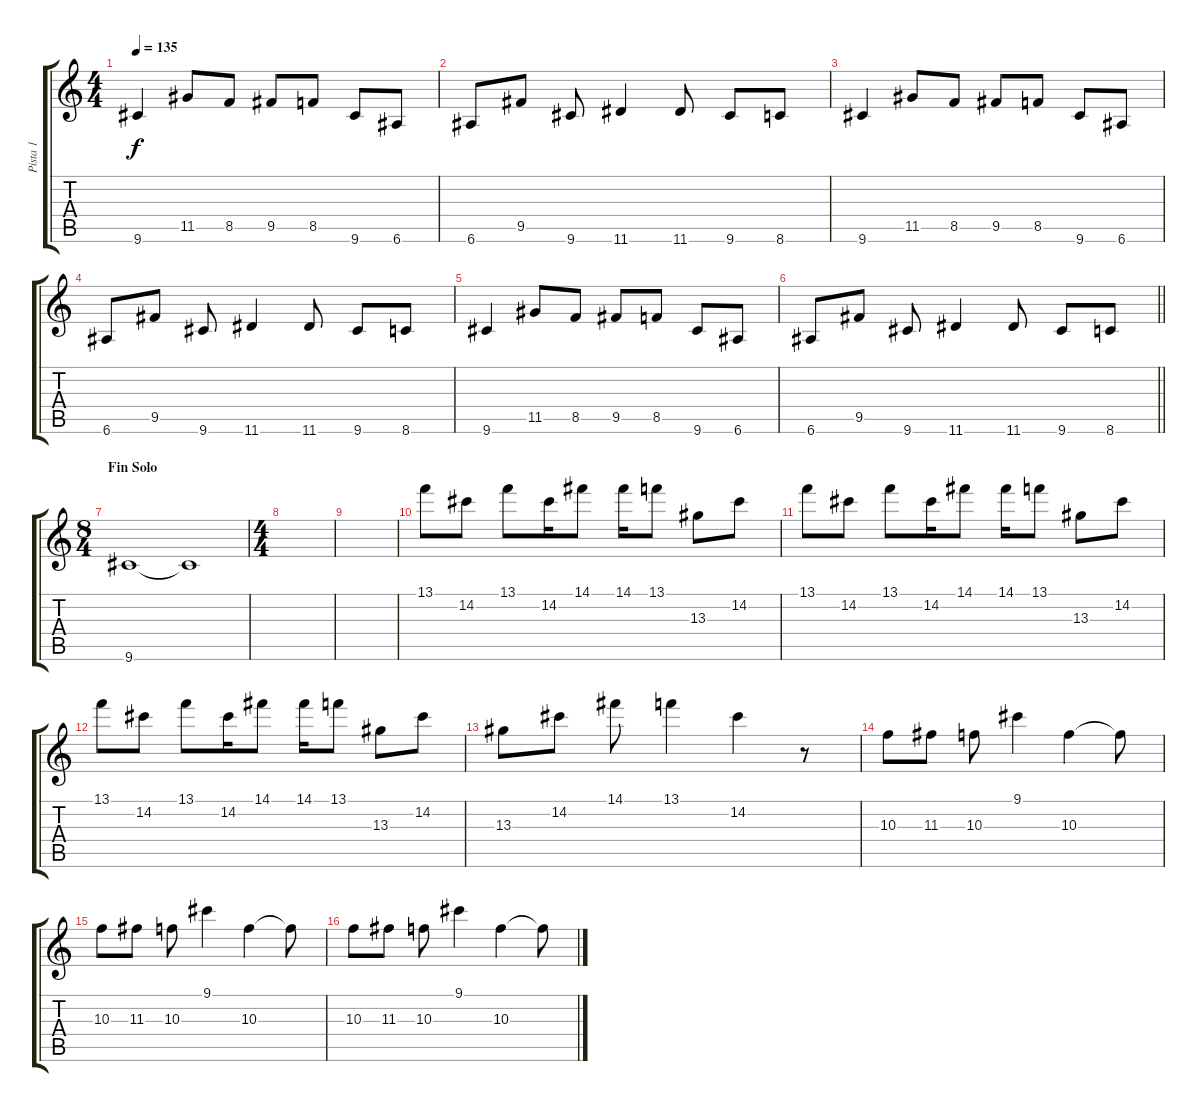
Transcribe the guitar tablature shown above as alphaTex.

\track ("Pista 1" "Pista 1") {instrument overdrivenguitar}
\staff {score tabs}
\tuning (E4 B3 G3 D3 A2 E2) {hide}
\ts (4 4)
\tempo 135
\clef g2
\ks c
9.6.4{dy f} 11.5.8 8.5.8 9.5.8 8.5.8 9.6.8 6.6.8 |
6.6.8 9.5.8 9.6.8 11.6.4 11.6.8 9.6.8 8.6.8 |
9.6.4 11.5.8 8.5.8 9.5.8 8.5.8 9.6.8 6.6.8 |
6.6.8 9.5.8 9.6.8 11.6.4 11.6.8 9.6.8 8.6.8 |
9.6.4 11.5.8 8.5.8 9.5.8 8.5.8 9.6.8 6.6.8 |
\barLineRight lightlight
6.6.8 9.5.8 9.6.8 11.6.4 11.6.8 9.6.8 8.6.8 |
\ts (8 4)
\section ("" "Fin Solo")
9.6.1 9.6{t}.1 |
\ts (4 4)
|
|
13.1.8 14.2.8 13.1.8 14.2.16 14.1.8 14.1.16 13.1.8 13.3.8 14.2.8 |
13.1.8 14.2.8 13.1.8 14.2.16 14.1.8 14.1.16 13.1.8 13.3.8 14.2.8 |
13.1.8 14.2.8 13.1.8 14.2.16 14.1.8 14.1.16 13.1.8 13.3.8 14.2.8 |
13.3.8 14.2.8 14.1.8 13.1.4 14.2.4 r.8 |
10.3.8{volume 13} 11.3.8 10.3.8 9.1.4 10.3.4 10.3{t}.8 |
10.3.8 11.3.8 10.3.8 9.1.4 10.3.4 10.3{t}.8 |
10.3.8 11.3.8 10.3.8 9.1.4 10.3.4 10.3{t}.8
